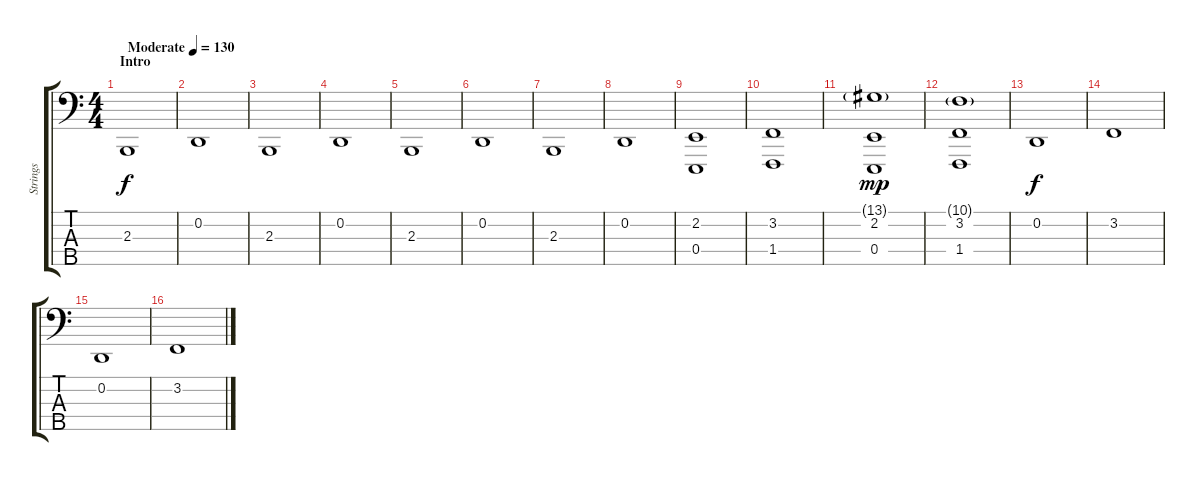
\track ("Strings" "Strings") {instrument stringensemble1}
\staff {score tabs}
\tuning (G2 D2 A1 E1 B0) {hide}
\ts (4 4)
\section ("" "Intro ")
\tempo (130 "Moderate")
\clef f4
\ks c
2.3.1{dy f instrument stringensemble1} |
0.2.1 |
2.3.1 |
0.2.1 |
2.3.1 |
0.2.1 |
2.3.1 |
0.2.1 |
(2.2 0.4).1 |
(3.2 1.4).1 |
(13.1{g} 2.2 0.4).1{dy mp} |
(10.1{g} 3.2 1.4).1 |
0.2.1{dy f} |
3.2.1 |
0.2.1 |
3.2.1
